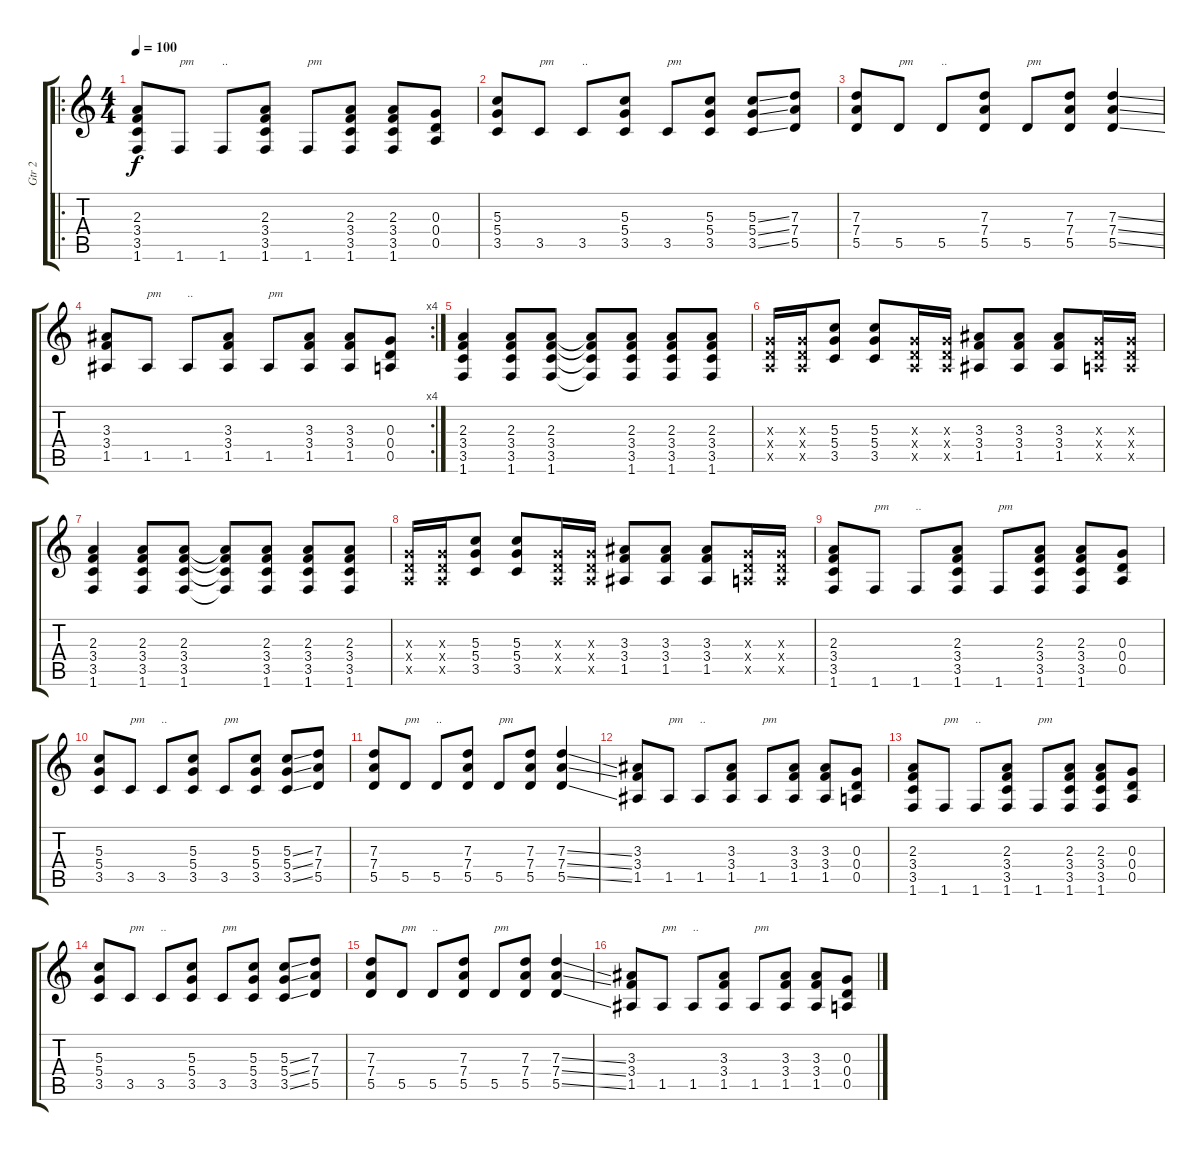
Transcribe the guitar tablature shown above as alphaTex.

\track ("Gtr 2" "Gtr 2") {instrument distortionguitar}
\staff {score tabs}
\tuning (E4 B3 G3 D3 A2 E2) {hide}
\ro
\ts (4 4)
\tempo 100
\clef g2
\ks c
(2.3 3.4 3.5 1.6).8{dy f} 1.6.8{txt "pm"} 1.6.8{txt ".."} (2.3 3.4 3.5 1.6).8 1.6.8{txt "pm"} (2.3 3.4 3.5 1.6).8 (2.3 3.4 3.5 1.6).8 (0.3 0.4 0.5).8 |
(5.3 5.4 3.5).8 3.5.8{txt "pm"} 3.5.8{txt ".."} (5.3 5.4 3.5).8 3.5.8{txt "pm"} (5.3 5.4 3.5).8 (5.3{ss} 5.4{ss} 3.5{ss}).8 (7.3 7.4 5.5).8 |
(7.3 7.4 5.5).8 5.5.8{txt "pm"} 5.5.8{txt ".."} (7.3 7.4 5.5).8 5.5.8{txt "pm"} (7.3 7.4 5.5).8 (7.3{ss} 7.4{ss} 5.5{ss}).4 |
\rc 4
(3.3 3.4 1.5).8 1.5.8{txt "pm"} 1.5.8{txt ".."} (3.3 3.4 1.5).8 1.5.8{txt "pm"} (3.3 3.4 1.5).8 (3.3 3.4 1.5).8 (0.3 0.4 0.5).8 |
(2.3 3.4 3.5 1.6).4 (2.3 3.4 3.5 1.6).8 (2.3 3.4 3.5 1.6).8 (2.3{t} 3.4{t} 3.5{t} 1.6{t}).8 (2.3 3.4 3.5 1.6).8 (2.3 3.4 3.5 1.6).8 (2.3 3.4 3.5 1.6).8 |
(0.3{x} 0.4{x} 0.5{x}).16 (0.3{x} 0.4{x} 0.5{x}).16 (5.3 5.4 3.5).8 (5.3 5.4 3.5).8 (0.3{x} 0.4{x} 0.5{x}).16 (0.3{x} 0.4{x} 0.5{x}).16 (3.3 3.4 1.5).8 (3.3 3.4 1.5).8 (3.3 3.4 1.5).8 (0.3{x} 0.4{x} 0.5{x}).16 (0.3{x} 0.4{x} 0.5{x}).16 |
(2.3 3.4 3.5 1.6).4 (2.3 3.4 3.5 1.6).8 (2.3 3.4 3.5 1.6).8 (2.3{t} 3.4{t} 3.5{t} 1.6{t}).8 (2.3 3.4 3.5 1.6).8 (2.3 3.4 3.5 1.6).8 (2.3 3.4 3.5 1.6).8 |
(0.3{x} 0.4{x} 0.5{x}).16 (0.3{x} 0.4{x} 0.5{x}).16 (5.3 5.4 3.5).8 (5.3 5.4 3.5).8 (0.3{x} 0.4{x} 0.5{x}).16 (0.3{x} 0.4{x} 0.5{x}).16 (3.3 3.4 1.5).8 (3.3 3.4 1.5).8 (3.3 3.4 1.5).8 (0.3{x} 0.4{x} 0.5{x}).16 (0.3{x} 0.4{x} 0.5{x}).16 |
(2.3 3.4 3.5 1.6).8 1.6.8{txt "pm"} 1.6.8{txt ".."} (2.3 3.4 3.5 1.6).8 1.6.8{txt "pm"} (2.3 3.4 3.5 1.6).8 (2.3 3.4 3.5 1.6).8 (0.3 0.4 0.5).8 |
(5.3 5.4 3.5).8 3.5.8{txt "pm"} 3.5.8{txt ".."} (5.3 5.4 3.5).8 3.5.8{txt "pm"} (5.3 5.4 3.5).8 (5.3{ss} 5.4{ss} 3.5{ss}).8 (7.3 7.4 5.5).8 |
(7.3 7.4 5.5).8 5.5.8{txt "pm"} 5.5.8{txt ".."} (7.3 7.4 5.5).8 5.5.8{txt "pm"} (7.3 7.4 5.5).8 (7.3{ss} 7.4{ss} 5.5{ss}).4 |
(3.3 3.4 1.5).8 1.5.8{txt "pm"} 1.5.8{txt ".."} (3.3 3.4 1.5).8 1.5.8{txt "pm"} (3.3 3.4 1.5).8 (3.3 3.4 1.5).8 (0.3 0.4 0.5).8 |
(2.3 3.4 3.5 1.6).8 1.6.8{txt "pm"} 1.6.8{txt ".."} (2.3 3.4 3.5 1.6).8 1.6.8{txt "pm"} (2.3 3.4 3.5 1.6).8 (2.3 3.4 3.5 1.6).8 (0.3 0.4 0.5).8 |
(5.3 5.4 3.5).8 3.5.8{txt "pm"} 3.5.8{txt ".."} (5.3 5.4 3.5).8 3.5.8{txt "pm"} (5.3 5.4 3.5).8 (5.3{ss} 5.4{ss} 3.5{ss}).8 (7.3 7.4 5.5).8 |
(7.3 7.4 5.5).8 5.5.8{txt "pm"} 5.5.8{txt ".."} (7.3 7.4 5.5).8 5.5.8{txt "pm"} (7.3 7.4 5.5).8 (7.3{ss} 7.4{ss} 5.5{ss}).4 |
(3.3 3.4 1.5).8 1.5.8{txt "pm"} 1.5.8{txt ".."} (3.3 3.4 1.5).8 1.5.8{txt "pm"} (3.3 3.4 1.5).8 (3.3 3.4 1.5).8 (0.3 0.4 0.5).8
